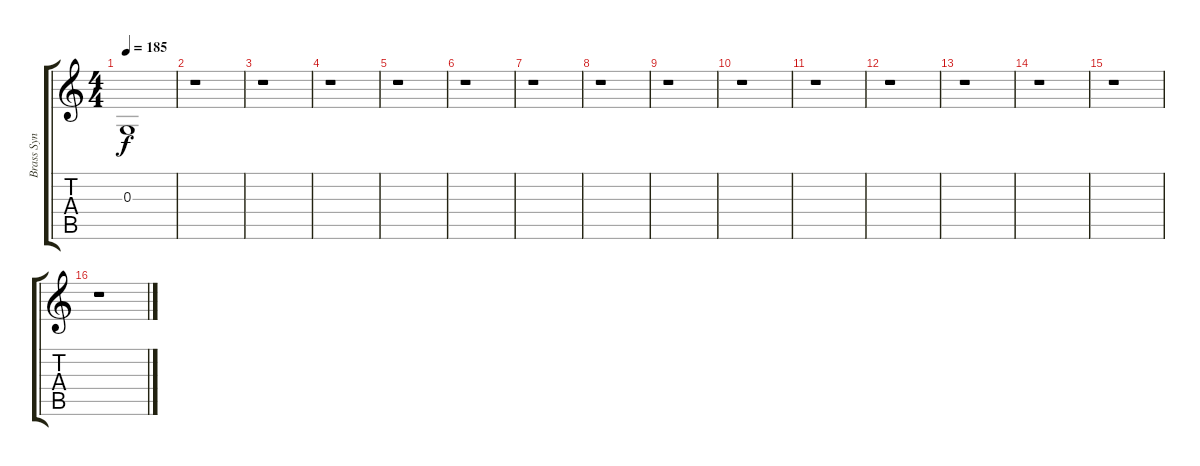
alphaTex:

\track ("Brass Syn" "Brass Syn") {instrument synthbrass2}
\staff {score tabs}
\tuning (E4 B3 G3 D3 A2 E2) {hide}
\ts (4 4)
\tempo 185
\clef g2
\ks c
0.3{t}.1{dy f} |
r.1 |
r.1 |
r.1 |
r.1 |
r.1 |
r.1 |
r.1 |
r.1 |
r.1 |
r.1 |
r.1 |
r.1 |
r.1 |
r.1 |
r.1
